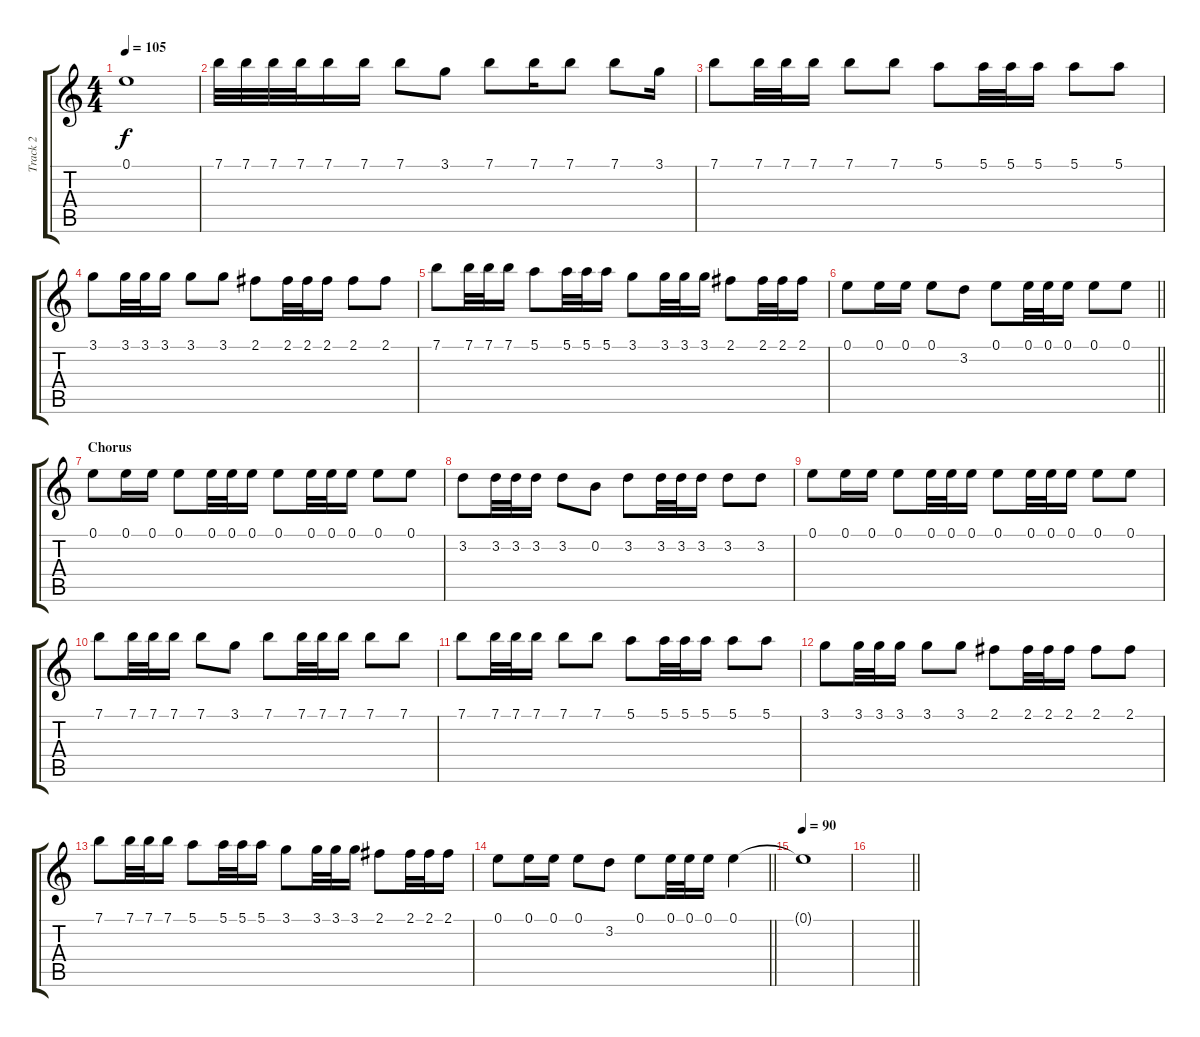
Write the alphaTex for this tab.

\track ("Track 2" "Track 2") {instrument banjo}
\staff {score tabs}
\tuning (E4 B3 G3 D3 A2 E2) {hide}
\displaytranspose 12
\ts (4 4)
\tempo 105
\clef g2
\ks c
0.1.1{dy f} |
7.1.32 7.1.32 7.1.32 7.1.32 7.1.16 7.1.16 7.1.8 3.1.8 7.1.8 7.1.16 7.1.8 7.1.8 3.1.16 |
7.1.8 7.1.32 7.1.32 7.1.16 7.1.8 7.1.8 5.1.8 5.1.32 5.1.32 5.1.16 5.1.8 5.1.8 |
3.1.8 3.1.32 3.1.32 3.1.16 3.1.8 3.1.8 2.1.8 2.1.32 2.1.32 2.1.16 2.1.8 2.1.8 |
7.1.8 7.1.32 7.1.32 7.1.16 5.1.8 5.1.32 5.1.32 5.1.16 3.1.8 3.1.32 3.1.32 3.1.16 2.1.8 2.1.32 2.1.32 2.1.16 |
\barLineRight lightlight
0.1.8 0.1.16 0.1.16 0.1.8 3.2.8 0.1.8 0.1.32 0.1.32 0.1.16 0.1.8 0.1.8 |
\section ("" "Chorus")
0.1.8 0.1.16 0.1.16 0.1.8 0.1.32 0.1.32 0.1.16 0.1.8 0.1.32 0.1.32 0.1.16 0.1.8 0.1.8 |
3.2.8 3.2.32 3.2.32 3.2.16 3.2.8 0.2.8 3.2.8 3.2.32 3.2.32 3.2.16 3.2.8 3.2.8 |
0.1.8 0.1.16 0.1.16 0.1.8 0.1.32 0.1.32 0.1.16 0.1.8 0.1.32 0.1.32 0.1.16 0.1.8 0.1.8 |
7.1.8 7.1.32 7.1.32 7.1.16 7.1.8 3.1.8 7.1.8 7.1.32 7.1.32 7.1.16 7.1.8 7.1.8 |
7.1.8 7.1.32 7.1.32 7.1.16 7.1.8 7.1.8 5.1.8 5.1.32 5.1.32 5.1.16 5.1.8 5.1.8 |
3.1.8 3.1.32 3.1.32 3.1.16 3.1.8 3.1.8 2.1.8 2.1.32 2.1.32 2.1.16 2.1.8 2.1.8 |
7.1.8 7.1.32 7.1.32 7.1.16 5.1.8 5.1.32 5.1.32 5.1.16 3.1.8 3.1.32 3.1.32 3.1.16 2.1.8 2.1.32 2.1.32 2.1.16 |
\barLineRight lightlight
0.1.8 0.1.16 0.1.16 0.1.8 3.2.8 0.1.8 0.1.32 0.1.32 0.1.16 0.1.4 |
\tempo 90
0.1{t}.1 |
\barLineRight lightlight
